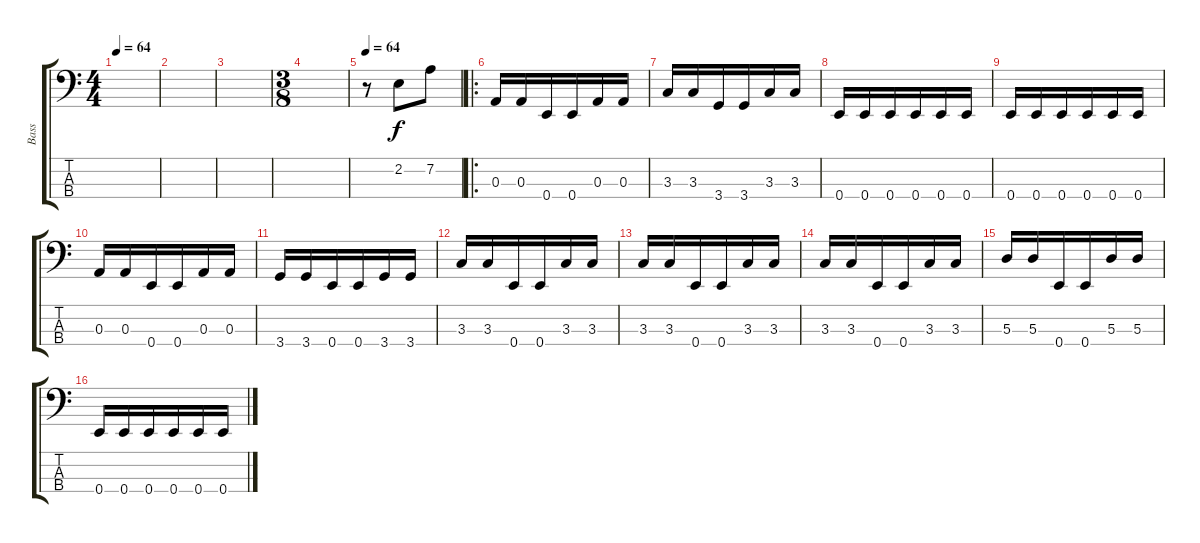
\track ("Bass" "Bass") {instrument slapbass1}
\staff {score tabs}
\tuning (G2 D2 A1 E1) {hide}
\ts (4 4)
\tempo 64
\tempo 120
\tempo 64
\clef f4
\ks c
|
|
|
\ts (3 8)
|
\tempo 64
r.8 2.2.8 7.2.8 |
\ro
0.3.16 0.3.16 0.4.16 0.4.16 0.3.16 0.3.16 |
3.3.16 3.3.16 3.4.16 3.4.16 3.3.16 3.3.16 |
0.4.16 0.4.16 0.4.16 0.4.16 0.4.16 0.4.16 |
0.4.16 0.4.16 0.4.16 0.4.16 0.4.16 0.4.16 |
0.3.16 0.3.16 0.4.16 0.4.16 0.3.16 0.3.16 |
3.4.16 3.4.16 0.4.16 0.4.16 3.4.16 3.4.16 |
3.3.16 3.3.16 0.4.16 0.4.16 3.3.16 3.3.16 |
3.3.16 3.3.16 0.4.16 0.4.16 3.3.16 3.3.16 |
3.3.16 3.3.16 0.4.16 0.4.16 3.3.16 3.3.16 |
5.3.16 5.3.16 0.4.16 0.4.16 5.3.16 5.3.16 |
0.4.16 0.4.16 0.4.16 0.4.16 0.4.16 0.4.16
